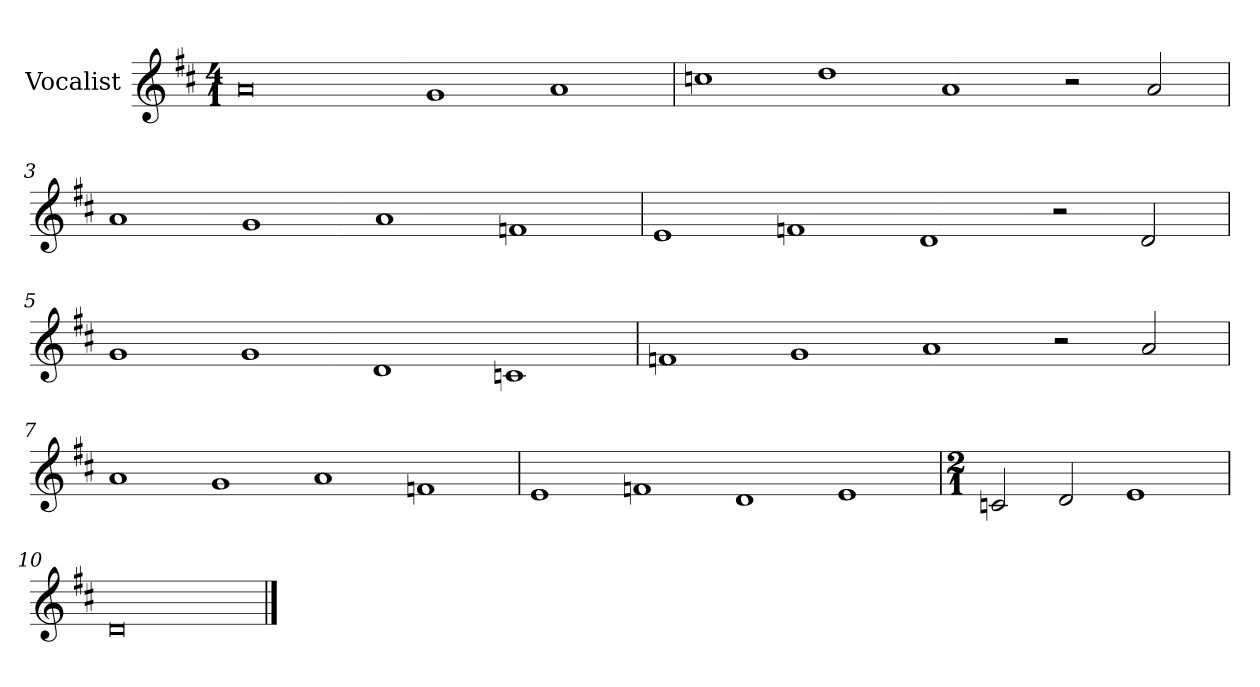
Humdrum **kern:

**kern
*part1
*staff1
*I"Vocalist
*k[f#c#]
*D:
*M4/1
=1
0a
1g
1a
=2
1ccn
1dd
1a
2r
2a
=3
1a
1g
1a
1fn
=4
1e
1fn
1d
2r
2d
=5
1g
1g
1d
1cn
=6
1fn
1g
1a
2r
2a
=7
1a
1g
1a
1fn
=8
1e
1fn
1d
1e
=9
*M2/1
2cn
2d
1e
=10
0d
==
*-
